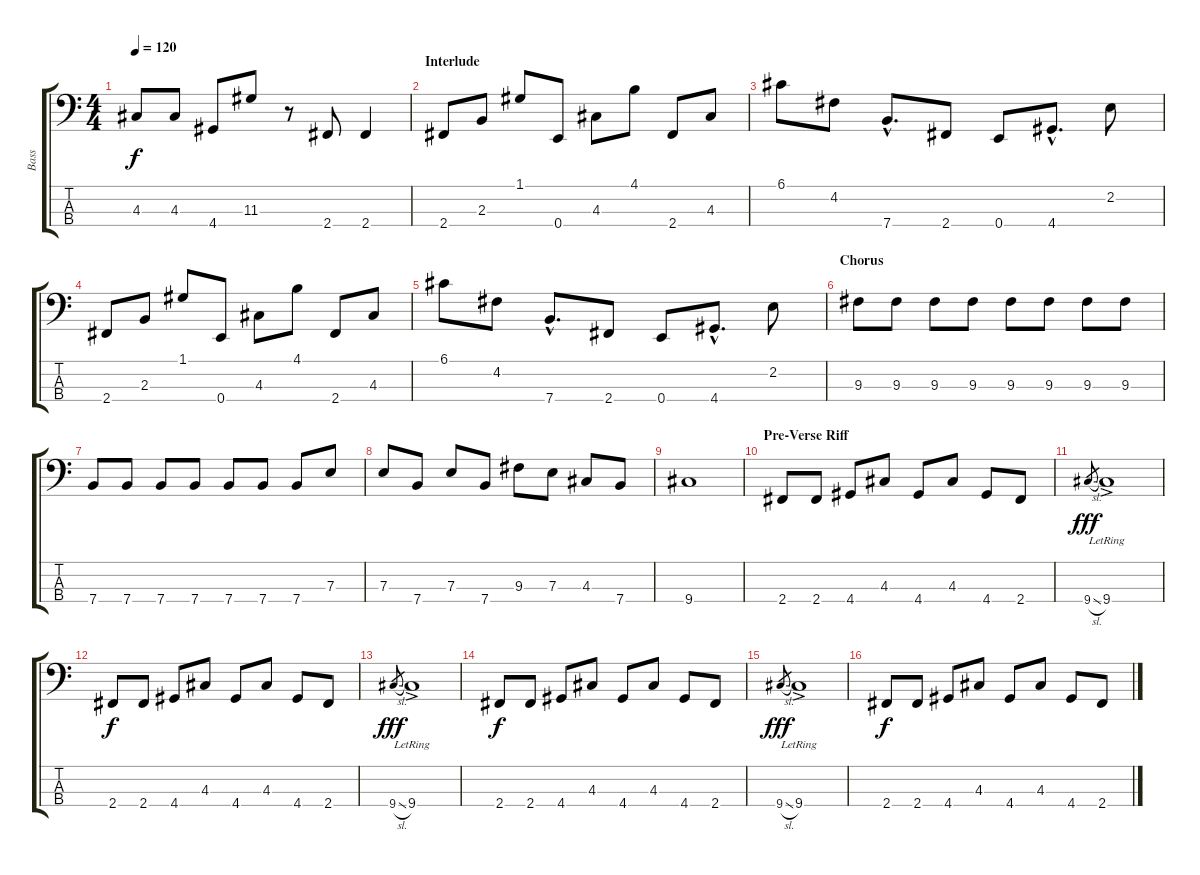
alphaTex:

\track ("Bass" "Bass") {instrument electricbassfinger}
\staff {score tabs}
\tuning (G2 D2 A1 E1) {hide}
\ts (4 4)
\tempo 120
\clef f4
\ks c
4.3.8{dy f} 4.3.8 4.4.8 11.3.8 r.8 2.4.8 2.4.4 |
\section ("" "Interlude")
2.4.8 2.3.8 1.1.8 0.4.8 4.3.8 4.1.8 2.4.8 4.3.8 |
6.1.8 4.2.8 7.4{hac}.8{d} 2.4.8 0.4.8 4.4{hac}.8{d} 2.2.8 |
2.4.8 2.3.8 1.1.8 0.4.8 4.3.8 4.1.8 2.4.8 4.3.8 |
6.1.8 4.2.8 7.4{hac}.8{d} 2.4.8 0.4.8 4.4{hac}.8{d} 2.2.8 |
\section ("" "Chorus")
9.3.8 9.3.8 9.3.8 9.3.8 9.3.8 9.3.8 9.3.8 9.3.8 |
7.4.8 7.4.8 7.4.8 7.4.8 7.4.8 7.4.8 7.4.8 7.3.8 |
7.3.8 7.4.8 7.3.8 7.4.8 9.3.8 7.3.8 4.3.8 7.4.8 |
9.4.1 |
\section ("" "Pre-Verse Riff")
2.4.8 2.4.8 4.4.8 4.3.8 4.4.8 4.3.8 4.4.8 2.4.8 |
9.4{sl}.8{gr dy fff} 9.4{ac lr}.1 |
2.4.8{dy f} 2.4.8 4.4.8 4.3.8 4.4.8 4.3.8 4.4.8 2.4.8 |
9.4{sl}.8{gr dy fff} 9.4{ac lr}.1 |
2.4.8{dy f} 2.4.8 4.4.8 4.3.8 4.4.8 4.3.8 4.4.8 2.4.8 |
9.4{sl}.8{gr dy fff} 9.4{ac lr}.1 |
2.4.8{dy f} 2.4.8 4.4.8 4.3.8 4.4.8 4.3.8 4.4.8 2.4.8
